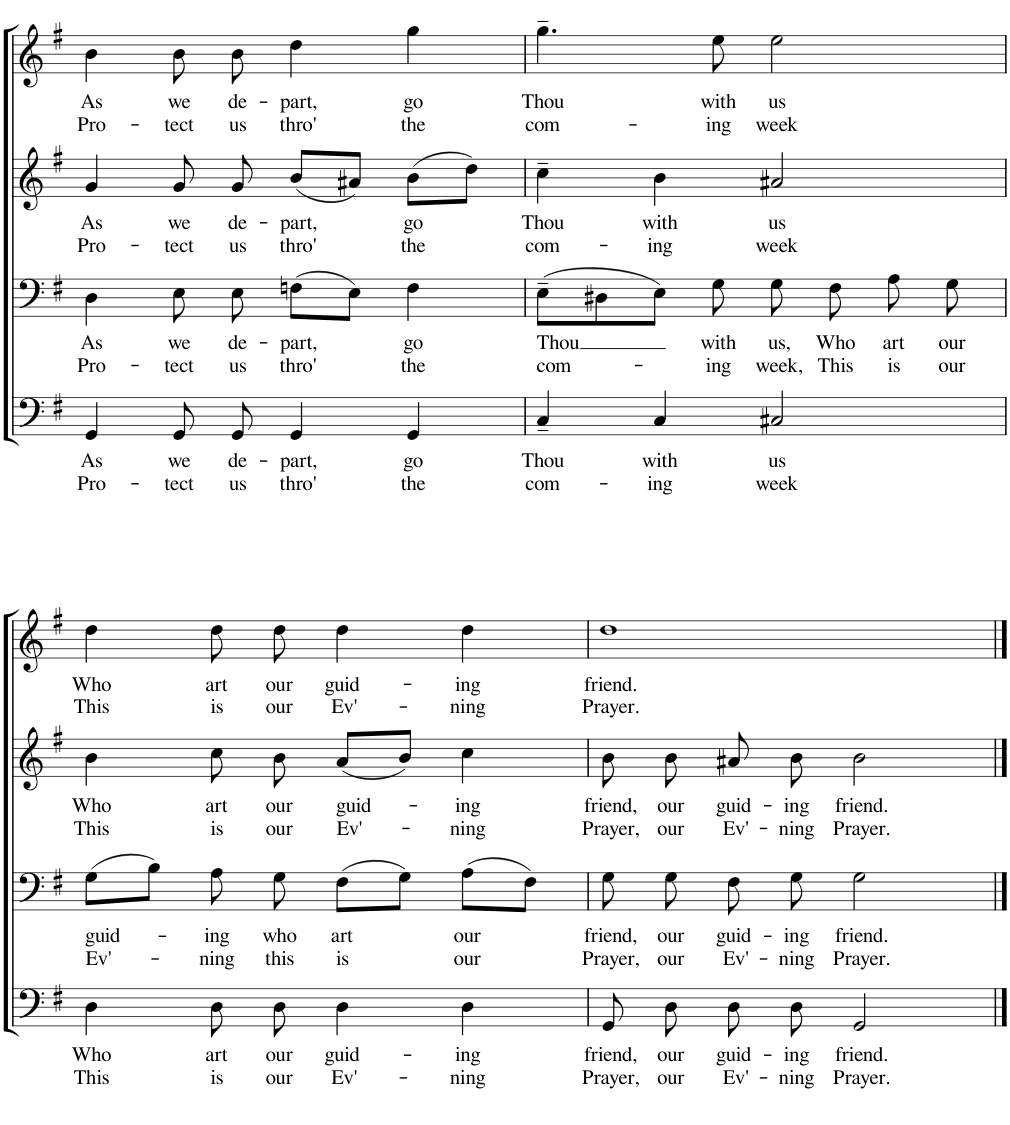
**kern	**text	**text	**kern	**text	**text	**kern	**text	**text	**kern	**text	**text
*part4	*part4	*part4	*part3	*part3	*part3	*part2	*part2	*part2	*part1	*part1	*part1
*staff4	*staff4	*staff4	*staff3	*staff3	*staff3	*staff2	*staff2	*staff2	*staff1	*staff1	*staff1
*I"Piano	*	*	*I"Piano	*	*	*I"Piano	*	*	*I"Piano	*	*
*I'Pno	*	*	*I'Pno	*	*	*I'Pno	*	*	*I'Pno	*	*
!!LO:PB:g=z
*clefF4	*	*	*clefF4	*	*	*clefG2	*	*	*clefG2	*	*
*k[f#]	*	*	*k[f#]	*	*	*k[f#]	*	*	*k[f#]	*	*
*M4/4	*	*	*M4/4	*	*	*M4/4	*	*	*M4/4	*	*
*met(c)	*	*	*met(c)	*	*	*met(c)	*	*	*met(c)	*	*
=5	=5	=5	=5	=5	=5	=5	=5	=5	=5	=5	=5
!	!LO:LY:b	!LO:LY:b	!	!LO:LY:b	!LO:LY:b	!	!LO:LY:b	!LO:LY:b	!	!LO:LY:b	!LO:LY:b
4GG/	As	Pro-	4D\	As	Pro-	4g/	As	Pro-	4b\	As	Pro-
!	!LO:LY:b	!LO:LY:b	!	!LO:LY:b	!LO:LY:b	!	!LO:LY:b	!LO:LY:b	!	!LO:LY:b	!LO:LY:b
8GG/L	we	-tect	8E\	we	-tect	8g/	we	-tect	8b\L	we	-tect
!	!LO:LY:b	!LO:LY:b	!	!LO:LY:b	!LO:LY:b	!	!LO:LY:b	!LO:LY:b	!	!LO:LY:b	!LO:LY:b
8GG/J	de-	us	8E\	de-	us	8g/	de-	us	8b\J	de-	us
!	!LO:LY:b	!LO:LY:b	!	!LO:LY:b	!LO:LY:b	!	!LO:LY:b	!LO:LY:b	!	!LO:LY:b	!LO:LY:b
4GG/	-part,	thro'	(8Fn\L	-part,	thro'	(8b/L	-part,	thro'	4dd\	-part,	thro'
.	.	.	8E\J)	.	.	8a#X/J)	.	.	.	.	.
!	!LO:LY:b	!LO:LY:b	!	!LO:LY:b	!LO:LY:b	!	!LO:LY:b	!LO:LY:b	!	!LO:LY:b	!LO:LY:b
4GG/	go	the	4F\	go	the	(8b\L	go	the	4gg\	go	the
.	.	.	.	.	.	8dd\J)	.	.	.	.	.
=6	=6	=6	=6	=6	=6	=6	=6	=6	=6	=6	=6
!	!LO:LY:b	!LO:LY:b	!	!LO:LY:b	!LO:LY:b	!	!LO:LY:b	!LO:LY:b	!	!LO:LY:b	!LO:LY:b
4C~/	Thou	com-	(8E~\L	Thou	com-	4cc~\	Thou	com-	4.gg~\	Thou	com-
.	.	.	8D#X\	.	.	.	.	.	.	.	.
!	!LO:LY:b	!LO:LY:b	!	!	!	!	!LO:LY:b	!LO:LY:b	!	!	!
4C/	with	-ing	8E\J)	.	.	4b\	with	-ing	.	.	.
!	!	!	!	!LO:LY:b	!LO:LY:b	!	!	!	!	!LO:LY:b	!LO:LY:b
.	.	.	8G\	with	-ing	.	.	.	8ee\	with	-ing
!	!LO:LY:b	!LO:LY:b	!	!LO:LY:b	!LO:LY:b	!	!LO:LY:b	!LO:LY:b	!	!LO:LY:b	!LO:LY:b
2C#X/	us	week	8G\	us,	week,	2a#X/	us	week	2ee\	us	week
!	!	!	!	!LO:LY:b	!LO:LY:b	!	!	!	!	!	!
.	.	.	8F#\	Who	This	.	.	.	.	.	.
!	!	!	!	!LO:LY:b	!LO:LY:b	!	!	!	!	!	!
.	.	.	8A\	art	is	.	.	.	.	.	.
!	!	!	!	!LO:LY:b	!LO:LY:b	!	!	!	!	!	!
.	.	.	8G\	our	our	.	.	.	.	.	.
!!LO:LB:g=z
=7	=7	=7	=7	=7	=7	=7	=7	=7	=7	=7	=7
!	!LO:LY:b	!LO:LY:b	!	!LO:LY:b	!LO:LY:b	!	!LO:LY:b	!LO:LY:b	!	!LO:LY:b	!LO:LY:b
4D\	Who	This	(8G\L	guid-	Ev'-	4b\	Who	This	4dd\	Who	This
.	.	.	8B\J)	.	.	.	.	.	.	.	.
!	!LO:LY:b	!LO:LY:b	!	!LO:LY:b	!LO:LY:b	!	!LO:LY:b	!LO:LY:b	!	!LO:LY:b	!LO:LY:b
8D\L	art	is	8A\	-ing	-ning	8cc\	art	is	8dd\L	art	is
!	!LO:LY:b	!LO:LY:b	!	!LO:LY:b	!LO:LY:b	!	!LO:LY:b	!LO:LY:b	!	!LO:LY:b	!LO:LY:b
8D\J	our	our	8G\	who	this	8b\	our	our	8dd\J	our	our
!	!LO:LY:b	!LO:LY:b	!	!LO:LY:b	!LO:LY:b	!	!LO:LY:b	!LO:LY:b	!	!LO:LY:b	!LO:LY:b
4D\	guid-	Ev'-	(8F#\L	art	is	(8a/L	guid-	Ev'-	4dd\	guid-	Ev'-
.	.	.	8G\J)	.	.	8b/J)	.	.	.	.	.
!	!LO:LY:b	!LO:LY:b	!	!LO:LY:b	!LO:LY:b	!	!LO:LY:b	!LO:LY:b	!	!LO:LY:b	!LO:LY:b
4D\	-ing	-ning	(8A\L	our	our	4cc\	-ing	-ning	4dd\	-ing	-ning
.	.	.	8F#\J)	.	.	.	.	.	.	.	.
=8	=8	=8	=8	=8	=8	=8	=8	=8	=8	=8	=8
!	!LO:LY:b	!LO:LY:b	!	!LO:LY:b	!LO:LY:b	!	!LO:LY:b	!LO:LY:b	!	!LO:LY:b	!LO:LY:b
8GG/L	friend,	Prayer,	8G\	friend,	Prayer,	8b\	friend,	Prayer,	1dd	friend.	Prayer.
!	!LO:LY:b	!LO:LY:b	!	!LO:LY:b	!LO:LY:b	!	!LO:LY:b	!LO:LY:b	!	!	!
8D/J	our	our	8G\	our	our	8b\	our	our	.	.	.
!	!LO:LY:b	!LO:LY:b	!	!LO:LY:b	!LO:LY:b	!	!LO:LY:b	!LO:LY:b	!	!	!
8D\L	guid-	Ev'-	8F#\	guid-	Ev'-	8a#X/	guid-	Ev'-	.	.	.
!	!LO:LY:b	!LO:LY:b	!	!LO:LY:b	!LO:LY:b	!	!LO:LY:b	!LO:LY:b	!	!	!
8D\J	-ing	-ning	8G\	-ing	-ning	8b\	-ing	-ning	.	.	.
!	!LO:LY:b	!LO:LY:b	!	!LO:LY:b	!LO:LY:b	!	!LO:LY:b	!LO:LY:b	!	!	!
2GG/	friend.	Prayer.	2G\	friend.	Prayer.	2b\	friend.	Prayer.	.	.	.
==	==	==	==	==	==	==	==	==	==	==	==
*-	*-	*-	*-	*-	*-	*-	*-	*-	*-	*-	*-
